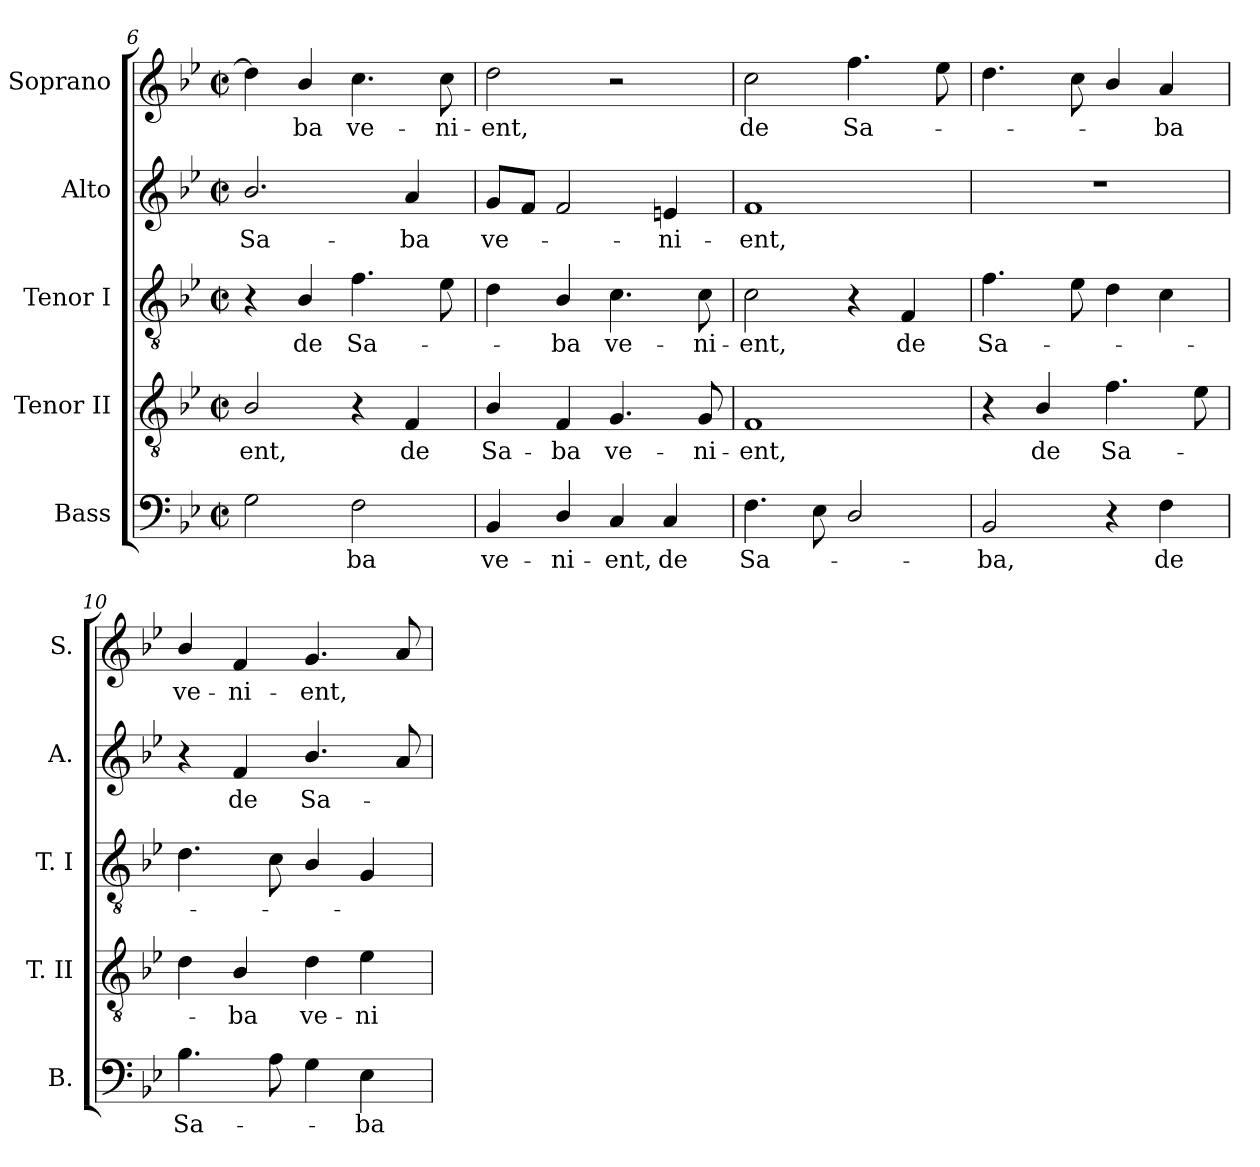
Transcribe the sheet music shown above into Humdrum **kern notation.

**kern	**text	**kern	**text	**kern	**text	**kern	**text	**kern	**text
*part5	*part5	*part4	*part4	*part3	*part3	*part2	*part2	*part1	*part1
*staff5	*staff5	*staff4	*staff4	*staff3	*staff3	*staff2	*staff2	*staff1	*staff1
*I"Bass	*	*I"Tenor II	*	*I"Tenor I	*	*I"Alto	*	*I"Soprano	*
*I'B.	*	*I'T. II	*	*I'T. I	*	*I'A.	*	*I'S.	*
*clefF4	*	*clefGv2	*	*clefGv2	*	*clefG2	*	*clefG2	*
*	*	*ITrd7c12	*	*ITrd7c12	*	*	*	*	*
*k[b-e-]	*	*k[b-e-]	*	*k[b-e-]	*	*k[b-e-]	*	*k[b-e-]	*
*B-:	*	*B-:	*	*B-:	*	*B-:	*	*B-:	*
*M2/2	*	*M2/2	*	*M2/2	*	*M2/2	*	*M2/2	*
*met(c|)	*	*met(c|)	*	*met(c|)	*	*met(c|)	*	*met(c|)	*
=6	=6	=6	=6	=6	=6	=6	=6	=6	=6
!	!	!	!LO:LY:b:color=#000000	!	!	!	!	!	!
!	!	!	!	!	!	!	!LO:LY:b:color=#000000	!	!
2Gi\	.	2BB-i/	-ent,	4r	.	2.b-i/	Sa-	4ddi\]	.
!	!	!	!	!	!LO:LY:b:color=#000000	!	!	!	!
!	!	!	!	!	!	!	!	!	!LO:LY:b:color=#000000
.	.	.	.	4BB-i/	de	.	.	4b-i/	-ba
!	!LO:LY:b:color=#000000	!	!	!	!	!	!	!	!
!	!	!	!	!	!LO:LY:b:color=#000000	!	!	!	!
!	!	!	!	!	!	!	!	!	!LO:LY:b:color=#000000
2Fi\	-ba	4r	.	4.Fi\	Sa-	.	.	4.cci\	ve-
!	!	!	!LO:LY:b:color=#000000	!	!	!	!	!	!
!	!	!	!	!	!	!	!LO:LY:b:color=#000000	!	!
.	.	4FFi/	de	.	.	4ai/	-ba	.	.
!	!	!	!	!	!	!	!	!	!LO:LY:b:color=#000000
.	.	.	.	8E-i\	.	.	.	8cci\	-ni-
=7	=7	=7	=7	=7	=7	=7	=7	=7	=7
!	!LO:LY:b:color=#000000	!	!	!	!	!	!	!	!
!	!	!	!LO:LY:b:color=#000000	!	!	!	!	!	!
!	!	!	!	!	!	!	!LO:LY:b:color=#000000	!	!
!	!	!	!	!	!	!	!	!	!LO:LY:b:color=#000000
4BB-i/	ve-	4BB-i/	Sa-	4Di\	.	8gi/L	ve-	2ddi\	-ent,
.	.	.	.	.	.	8fi/J	.	.	.
!	!LO:LY:b:color=#000000	!	!	!	!	!	!	!	!
!	!	!	!LO:LY:b:color=#000000	!	!	!	!	!	!
!	!	!	!	!	!LO:LY:b:color=#000000	!	!	!	!
4Di/	-ni-	4FFi/	-ba	4BB-i/	-ba	2fi/	.	.	.
!	!LO:LY:b:color=#000000	!	!	!	!	!	!	!	!
!	!	!	!LO:LY:b:color=#000000	!	!	!	!	!	!
!	!	!	!	!	!LO:LY:b:color=#000000	!	!	!	!
4Ci/	-ent,	4.GGi/	ve-	4.Ci\	ve-	.	.	2r	.
!	!LO:LY:b:color=#000000	!	!	!	!	!	!	!	!
!	!	!	!	!	!	!	!LO:LY:b:color=#000000	!	!
4Ci/	de	.	.	.	.	4eni/	-ni-	.	.
!	!	!	!LO:LY:b:color=#000000	!	!	!	!	!	!
!	!	!	!	!	!LO:LY:b:color=#000000	!	!	!	!
.	.	8GGi/	-ni-	8Ci\	-ni-	.	.	.	.
!!LO:LB:g=z
=8	=8	=8	=8	=8	=8	=8	=8	=8	=8
!	!LO:LY:b:color=#000000	!	!	!	!	!	!	!	!
!	!	!	!LO:LY:b:color=#000000	!	!	!	!	!	!
!	!	!	!	!	!LO:LY:b:color=#000000	!	!	!	!
!	!	!	!	!	!	!	!LO:LY:b:color=#000000	!	!
!	!	!	!	!	!	!	!	!	!LO:LY:b:color=#000000
4.Fi\	Sa-	1FFi	-ent,	2Ci\	-ent,	1fi	-ent,	2cci\	de
8E-i\	.	.	.	.	.	.	.	.	.
!	!	!	!	!	!	!	!	!	!LO:LY:b:color=#000000
2Di/	.	.	.	4r	.	.	.	4.ffi\	Sa-
!	!	!	!	!	!LO:LY:b:color=#000000	!	!	!	!
.	.	.	.	4FFi/	de	.	.	.	.
.	.	.	.	.	.	.	.	8ee-i\	.
=9	=9	=9	=9	=9	=9	=9	=9	=9	=9
!	!LO:LY:b:color=#000000	!	!	!	!	!	!	!	!
!	!	!	!	!	!LO:LY:b:color=#000000	!	!	!	!
2BB-i/	-ba,	4r	.	4.Fi\	Sa-	1r	.	4.ddi\	.
!	!	!	!LO:LY:b:color=#000000	!	!	!	!	!	!
.	.	4BB-i/	de	.	.	.	.	.	.
.	.	.	.	8E-i\	.	.	.	8cci\	.
!	!	!	!LO:LY:b:color=#000000	!	!	!	!	!	!
4r	.	4.Fi\	Sa-	4Di\	.	.	.	4b-i/	.
!	!LO:LY:b:color=#000000	!	!	!	!	!	!	!	!
!	!	!	!	!	!	!	!	!	!LO:LY:b:color=#000000
4Fi\	de	.	.	4Ci\	.	.	.	4ai/	-ba
.	.	8E-i\	.	.	.	.	.	.	.
=10	=10	=10	=10	=10	=10	=10	=10	=10	=10
!	!LO:LY:b:color=#000000	!	!	!	!	!	!	!	!
!	!	!	!	!	!	!	!	!	!LO:LY:b:color=#000000
4.B-i\	Sa-	4Di\	.	4.Di\	.	4r	.	4b-i/	ve-
!	!	!	!LO:LY:b:color=#000000	!	!	!	!	!	!
!	!	!	!	!	!	!	!LO:LY:b:color=#000000	!	!
!	!	!	!	!	!	!	!	!	!LO:LY:b:color=#000000
.	.	4BB-i/	-ba	.	.	4fi/	de	4fi/	-ni-
8Ai\	.	.	.	8Ci\	.	.	.	.	.
!	!	!	!LO:LY:b:color=#000000	!	!	!	!	!	!
!	!	!	!	!	!	!	!LO:LY:b:color=#000000	!	!
!	!	!	!	!	!	!	!	!	!LO:LY:b:color=#000000
4Gi\	.	4Di\	ve-	4BB-i/	.	4.b-i/	Sa-	4.gi/	-ent,
!	!LO:LY:b:color=#000000	!	!	!	!	!	!	!	!
!	!	!	!LO:LY:b:color=#000000	!	!	!	!	!	!
4E-i\	-ba	4E-i\	-ni-	4GGi/	.	.	.	.	.
.	.	.	.	.	.	8ai/	.	8ai/	.
=	=	=	=	=	=	=	=	=	=
*-	*-	*-	*-	*-	*-	*-	*-	*-	*-
